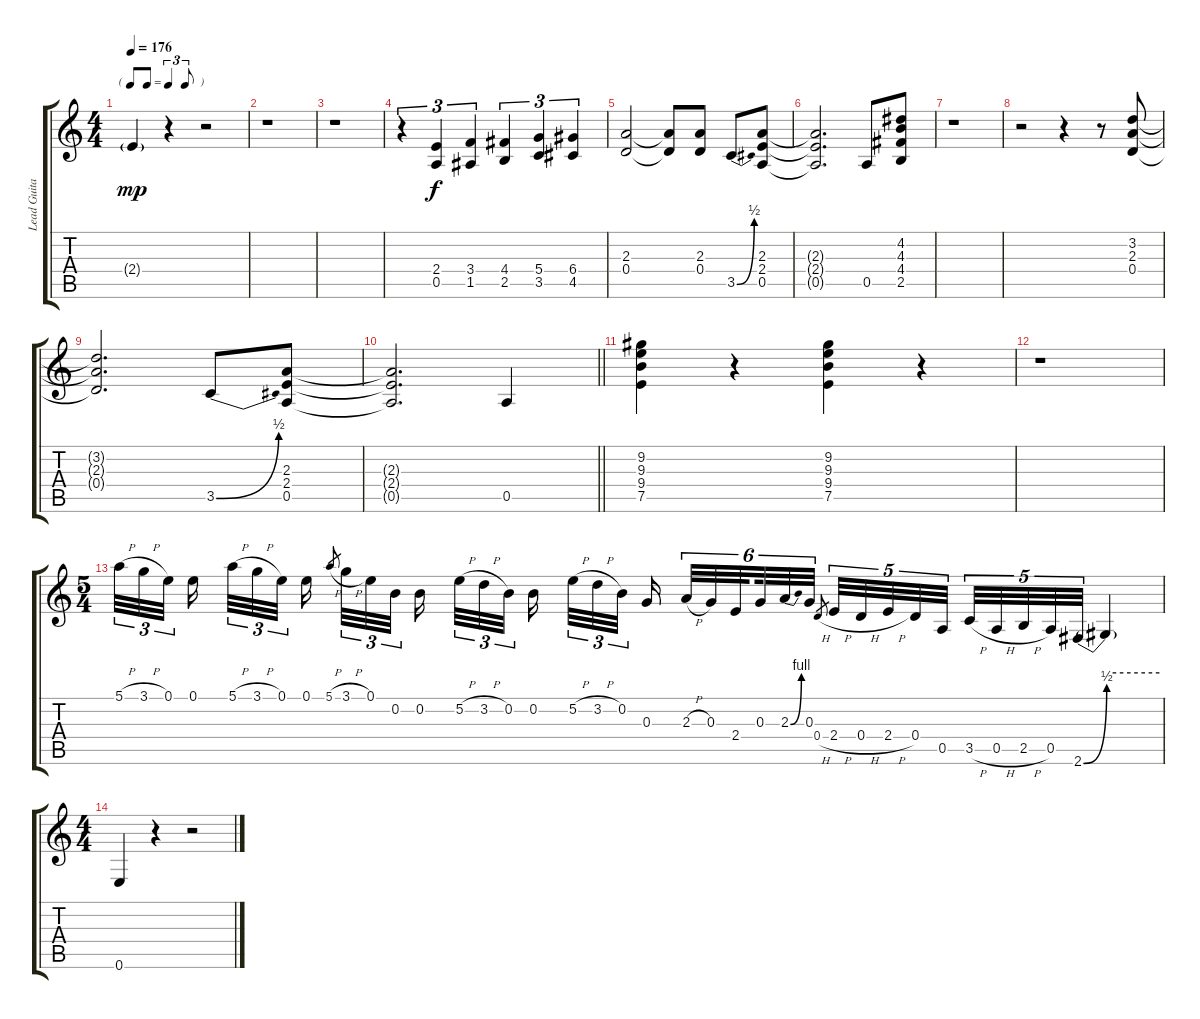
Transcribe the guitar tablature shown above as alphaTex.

\track ("Lead Guitar" "Lead Guita") {instrument overdrivenguitar}
\staff {score tabs}
\tuning (E4 B3 G3 D3 A2 E2) {hide}
\ts (4 4)
\tf triplet8th
\tempo 176
\clef g2
\ks c
2.4{g}.4{dy mp} r.4 r.2 |
r.1 |
r.1 |
r.4{tu (3 2)} (2.4 0.5).4{tu (3 2) dy f} (3.4 1.5).4{tu (3 2)} (4.4 2.5).4{tu (3 2)} (5.4 3.5).4{tu (3 2)} (6.4 4.5).4{tu (3 2)} |
(2.3 0.4).2 (2.3{t} 0.4{t}).8 (2.3 0.4).8 3.5{be (bend 0 0 60 2)}.8 (2.3 2.4 0.5).8 |
(2.3{t} 2.4{t} 0.5{t}).2{d} 0.5.8 (4.2 4.3 4.4 2.5).8 |
r.1 |
r.2 r.4 r.8 (3.2 2.3 0.4).8 |
(3.2{t} 2.3{t} 0.4{t}).2{d} 3.5{be (bend 0 0 60 2)}.8 (2.3 2.4 0.5).8 |
\barLineRight lightlight
(2.3{t} 2.4{t} 0.5{t}).2{d} 0.5.4 |
(9.2 9.3 9.4 7.5).4 r.4 (9.2 9.3 9.4 7.5).4 r.4 |
r.1 |
\ts (5 4)
5.1{h}.32{tu (3 2)} 3.1{h}.32{tu (3 2)} 0.1.32{tu (3 2) beam splitsecondary} 0.1.16{beam splitsecondary} 5.1{h}.32{tu (3 2)} 3.1{h}.32{tu (3 2)} 0.1.32{tu (3 2) beam splitsecondary} 0.1.16 5.1{h}.8{gr} 3.1{h}.32{tu (3 2)} 0.1.32{tu (3 2)} 0.2.32{tu (3 2) beam splitsecondary} 0.2.16{beam splitsecondary} 5.2{h}.32{tu (3 2)} 3.2{h}.32{tu (3 2)} 0.2.32{tu (3 2) beam splitsecondary} 0.2.16 5.2{h}.32{tu (3 2)} 3.2{h}.32{tu (3 2)} 0.2.32{tu (3 2) beam splitsecondary} 0.3.16{beam splitsecondary} 2.3{h}.32{tu (6 4)} 0.3.32{tu (6 4)} 2.4.32{tu (6 4) beam splitsecondary} 0.3.32{tu (6 4)} 2.3{be (bend 0 0 60 4)}.32{tu (6 4)} 0.3.32{tu (6 4)} 0.4{h}.8{gr} 2.4{h}.32{tu (5 4)} 0.4{h}.32{tu (5 4)} 2.4{h}.32{tu (5 4)} 0.4.32{tu (5 4)} 0.5.32{tu (5 4) beam splitsecondary} 3.5{h}.32{tu (5 4)} 0.5{h}.32{tu (5 4)} 2.5{h}.32{tu (5 4)} 0.5.32{tu (5 4)} 2.6{be (bend 0 0 60 2)}.32{tu (5 4)} 2.6{be (hold 0 4 60 4) t}.4 |
\ts (4 4)
0.6.4 r.4 r.2
